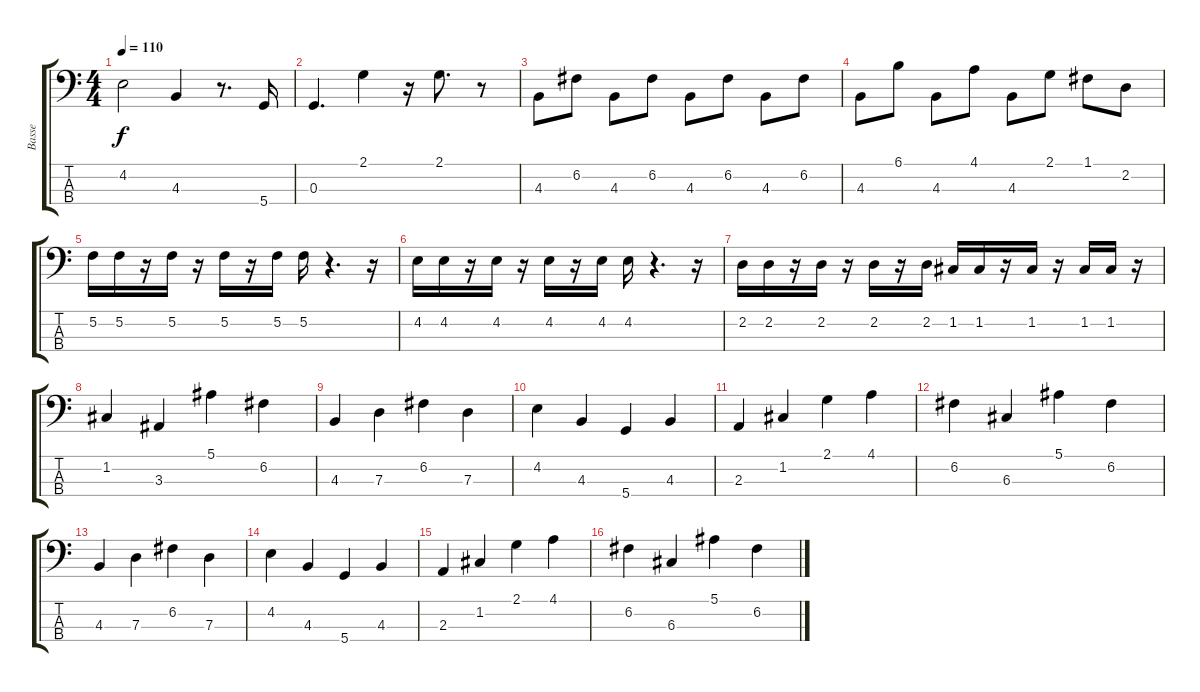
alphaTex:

\track ("Basse" "Basse") {instrument electricbassfinger}
\staff {score tabs}
\tuning (F2 C2 G1 D1) {hide}
\ts (4 4)
\tempo 110
\clef f4
\ks c
4.2.2{dy f} 4.3.4 r.8{d} 5.4.16 |
0.3.4{d} 2.1.4 r.16 2.1.8{d} r.8 |
4.3.8 6.2.8 4.3.8 6.2.8 4.3.8 6.2.8 4.3.8 6.2.8 |
4.3.8 6.1.8 4.3.8 4.1.8 4.3.8 2.1.8 1.1.8 2.2.8 |
5.2.16 5.2.16 r.16 5.2.16 r.16 5.2.16 r.16 5.2.16 5.2.16 r.4{d} r.16 |
4.2.16 4.2.16 r.16 4.2.16 r.16 4.2.16 r.16 4.2.16 4.2.16 r.4{d} r.16 |
2.2.16 2.2.16 r.16 2.2.16 r.16 2.2.16 r.16 2.2.16 1.2.16 1.2.16 r.16 1.2.16 r.16 1.2.16 1.2.16 r.16 |
1.2.4 3.3.4 5.1.4 6.2.4 |
4.3.4 7.3.4 6.2.4 7.3.4 |
4.2.4 4.3.4 5.4.4 4.3.4 |
2.3.4 1.2.4 2.1.4 4.1.4 |
6.2.4 6.3.4 5.1.4 6.2.4 |
4.3.4 7.3.4 6.2.4 7.3.4 |
4.2.4 4.3.4 5.4.4 4.3.4 |
2.3.4 1.2.4 2.1.4 4.1.4 |
6.2.4 6.3.4 5.1.4 6.2.4
